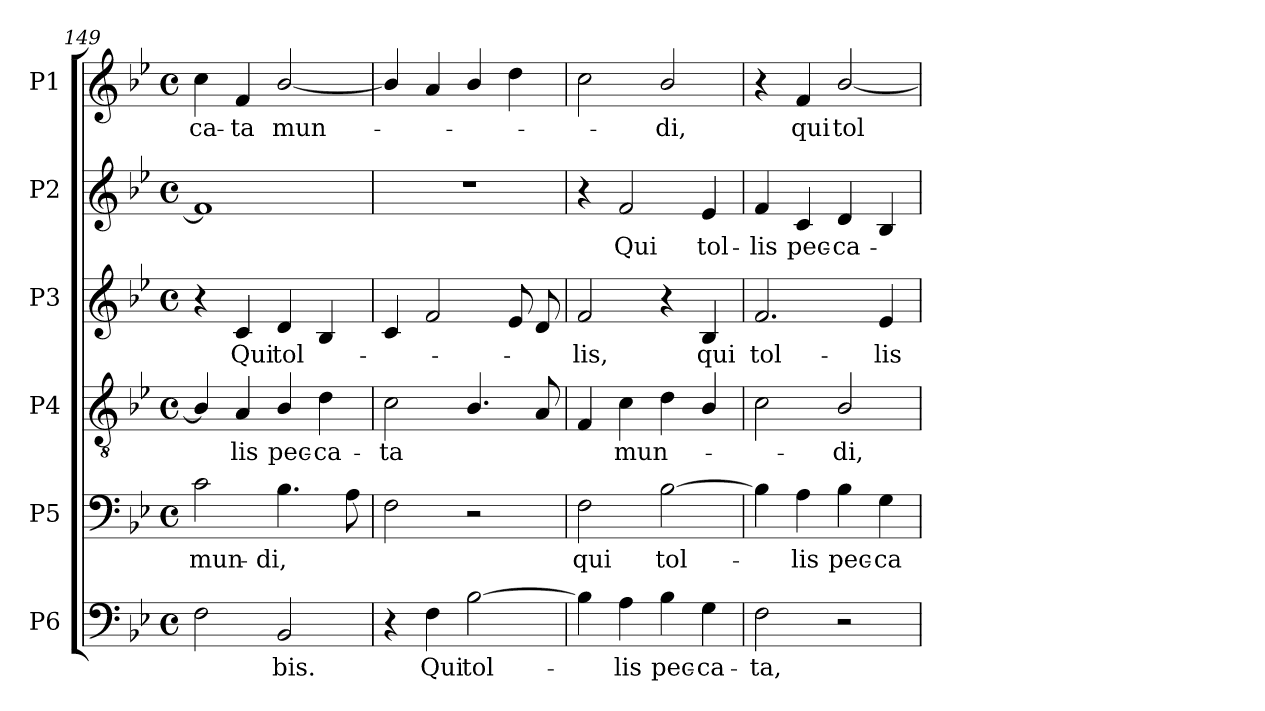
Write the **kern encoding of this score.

**kern	**text	**kern	**text	**kern	**text	**kern	**text	**kern	**text	**kern	**text
*part6	*part6	*part5	*part5	*part4	*part4	*part3	*part3	*part2	*part2	*part1	*part1
*staff6	*staff6	*staff5	*staff5	*staff4	*staff4	*staff3	*staff3	*staff2	*staff2	*staff1	*staff1
*I"P6	*	*I"P5	*	*I"P4	*	*I"P3	*	*I"P2	*	*I"P1	*
*clefF4	*	*clefF4	*	*clefGv2	*	*clefG2	*	*clefG2	*	*clefG2	*
*	*	*	*	*ITrd7c12	*	*	*	*	*	*	*
*k[b-e-]	*	*k[b-e-]	*	*k[b-e-]	*	*k[b-e-]	*	*k[b-e-]	*	*k[b-e-]	*
*B-:	*	*B-:	*	*B-:	*	*B-:	*	*B-:	*	*B-:	*
*M4/4	*	*M4/4	*	*M4/4	*	*M4/4	*	*M4/4	*	*M4/4	*
*met(c)	*	*met(c)	*	*met(c)	*	*met(c)	*	*met(c)	*	*met(c)	*
=149	=149	=149	=149	=149	=149	=149	=149	=149	=149	=149	=149
!	!	!	!LO:LY:b:color=#000000	!	!	!	!	!	!	!	!
!	!	!	!	!	!	!	!	!	!	!	!LO:LY:b:color=#000000
2Fi\	.	2ci\	mun-	4BB-i/]	.	4r	.	1fi]	.	4cci\	-ca-
!	!	!	!	!	!LO:LY:b:color=#000000	!	!	!	!	!	!
!	!	!	!	!	!	!	!LO:LY:b:color=#000000	!	!	!	!
!	!	!	!	!	!	!	!	!	!	!	!LO:LY:b:color=#000000
.	.	.	.	4AAi/	-lis	4ci/	Qui	.	.	4fi/	-ta
!	!LO:LY:b:color=#000000	!	!	!	!	!	!	!	!	!	!
!	!	!	!LO:LY:b:color=#000000	!	!	!	!	!	!	!	!
!	!	!	!	!	!LO:LY:b:color=#000000	!	!	!	!	!	!
!	!	!	!	!	!	!	!LO:LY:b:color=#000000	!	!	!	!
!	!	!	!	!	!	!	!	!	!	!	!LO:LY:b:color=#000000
2BB-i/	-bis.	4.B-i\	-di,	4BB-i/	pec-	4di/	tol-	.	.	[2b-i/	mun-
!	!	!	!	!	!LO:LY:b:color=#000000	!	!	!	!	!	!
.	.	.	.	4Di\	-ca-	4B-i/	.	.	.	.	.
.	.	8Ai\	.	.	.	.	.	.	.	.	.
=150	=150	=150	=150	=150	=150	=150	=150	=150	=150	=150	=150
!	!	!	!	!	!LO:LY:b:color=#000000	!	!	!	!	!	!
4r	.	2Fi\	.	2Ci\	-ta	4ci/	.	1r	.	4b-i/]	.
!	!LO:LY:b:color=#000000	!	!	!	!	!	!	!	!	!	!
4Fi\	Qui	.	.	.	.	2fi/	.	.	.	4ai/	.
!	!LO:LY:b:color=#000000	!	!	!	!	!	!	!	!	!	!
[2B-i\	tol-	2r	.	4.BB-i/	.	.	.	.	.	4b-i/	.
.	.	.	.	.	.	8e-i/	.	.	.	4ddi\	.
.	.	.	.	8AAi/	.	8di/	.	.	.	.	.
=151	=151	=151	=151	=151	=151	=151	=151	=151	=151	=151	=151
!	!	!	!LO:LY:b:color=#000000	!	!	!	!	!	!	!	!
!	!	!	!	!	!	!	!LO:LY:b:color=#000000	!	!	!	!
4B-i\]	.	2Fi\	qui	4FFi/	.	2fi/	-lis,	4r	.	2cci\	.
!	!LO:LY:b:color=#000000	!	!	!	!	!	!	!	!	!	!
!	!	!	!	!	!LO:LY:b:color=#000000	!	!	!	!	!	!
!	!	!	!	!	!	!	!	!	!LO:LY:b:color=#000000	!	!
4Ai\	-lis	.	.	4Ci\	mun-	.	.	2fi/	Qui	.	.
!	!LO:LY:b:color=#000000	!	!	!	!	!	!	!	!	!	!
!	!	!	!LO:LY:b:color=#000000	!	!	!	!	!	!	!	!
!	!	!	!	!	!	!	!	!	!	!	!LO:LY:b:color=#000000
4B-i\	pec-	[2B-i\	tol-	4Di\	.	4r	.	.	.	2b-i/	-di,
!	!LO:LY:b:color=#000000	!	!	!	!	!	!	!	!	!	!
!	!	!	!	!	!	!	!LO:LY:b:color=#000000	!	!	!	!
!	!	!	!	!	!	!	!	!	!LO:LY:b:color=#000000	!	!
4Gi\	-ca-	.	.	4BB-i/	.	4B-i/	qui	4e-i/	tol-	.	.
!!LO:LB:g=z
=152	=152	=152	=152	=152	=152	=152	=152	=152	=152	=152	=152
!	!LO:LY:b:color=#000000	!	!	!	!	!	!	!	!	!	!
!	!	!	!	!	!	!	!LO:LY:b:color=#000000	!	!	!	!
!	!	!	!	!	!	!	!	!	!LO:LY:b:color=#000000	!	!
2Fi\	-ta,	4B-i\]	.	2Ci\	.	2.fi/	tol-	4fi/	-lis	4r	.
!	!	!	!LO:LY:b:color=#000000	!	!	!	!	!	!	!	!
!	!	!	!	!	!	!	!	!	!LO:LY:b:color=#000000	!	!
!	!	!	!	!	!	!	!	!	!	!	!LO:LY:b:color=#000000
.	.	4Ai\	-lis	.	.	.	.	4ci/	pec-	4fi/	qui
!	!	!	!LO:LY:b:color=#000000	!	!	!	!	!	!	!	!
!	!	!	!	!	!LO:LY:b:color=#000000	!	!	!	!	!	!
!	!	!	!	!	!	!	!	!	!LO:LY:b:color=#000000	!	!
!	!	!	!	!	!	!	!	!	!	!	!LO:LY:b:color=#000000
2r	.	4B-i\	pec-	2BB-i/	-di,	.	.	4di/	-ca-	[2b-i/	tol-
!	!	!	!LO:LY:b:color=#000000	!	!	!	!	!	!	!	!
!	!	!	!	!	!	!	!LO:LY:b:color=#000000	!	!	!	!
.	.	4Gi\	-ca-	.	.	4e-i/	-lis	4B-i/	.	.	.
=	=	=	=	=	=	=	=	=	=	=	=
*-	*-	*-	*-	*-	*-	*-	*-	*-	*-	*-	*-
